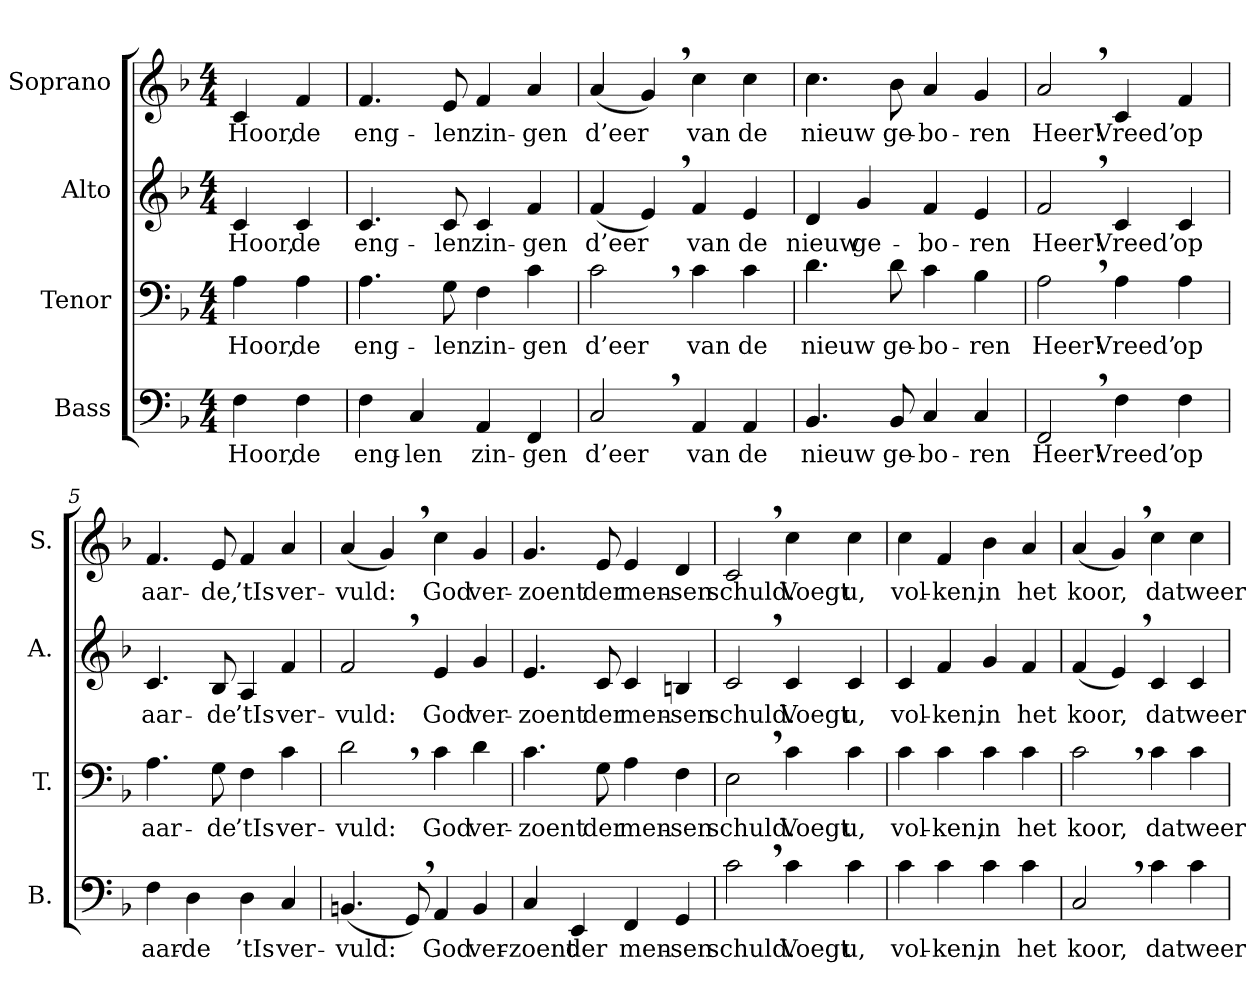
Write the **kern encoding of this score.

**kern	**text	**kern	**text	**kern	**text	**kern	**text
*part4	*part4	*part3	*part3	*part2	*part2	*part1	*part1
*staff4	*staff4	*staff3	*staff3	*staff2	*staff2	*staff1	*staff1
*I"Bass	*	*I"Tenor	*	*I"Alto	*	*I"Soprano	*
*I'B.	*	*I'T.	*	*I'A.	*	*I'S.	*
*clefF4	*	*clefF4	*	*clefG2	*	*clefG2	*
*k[b-]	*	*k[b-]	*	*k[b-]	*	*k[b-]	*
*M4/4	*	*M4/4	*	*M4/4	*	*M4/4	*
*MM110	*	*MM110	*	*MM110	*	*MM110	*
=	=	=	=	=	=	=	=
4F\	Hoor,	4A\	Hoor,	4c/	Hoor,	4c/	Hoor,
4F\	de	4A\	de	4c/	de	4f/	de
=1	=1	=1	=1	=1	=1	=1	=1
4F\	eng-	4.A\	eng-	4.c/	eng-	4.f/	eng-
4C/	-len	.	.	.	.	.	.
.	.	8G\	-len	8c/	-len	8e/	-len
4AA/	zin-	4F\	zin-	4c/	zin-	4f/	zin-
4FF/	-gen	4c\	-gen	4f/	-gen	4a/	-gen
=2	=2	=2	=2	=2	=2	=2	=2
2C,/	d’eer	2c,\	d’eer	(4f/	d’eer	(4a/	d’eer
.	.	.	.	4e,/)	.	4g,/)	.
4AA/	van	4c\	van	4f/	van	4cc\	van
4AA/	de	4c\	de	4e/	de	4cc\	de
=3	=3	=3	=3	=3	=3	=3	=3
4.BB-/	nieuw	4.d\	nieuw	4d/	nieuw	4.cc\	nieuw
.	.	.	.	4g/	ge-	.	.
8BB-/	ge-	8d\	ge-	.	.	8b-\	ge-
4C/	-bo-	4c\	-bo-	4f/	-bo-	4a/	-bo-
4C/	-ren	4B-\	-ren	4e/	-ren	4g/	-ren
!!LO:LB:g=z
=4	=4	=4	=4	=4	=4	=4	=4
2FF,/	Heer!	2A,\	Heer!	2f,/	Heer!	2a,/	Heer!
4F\	Vreed’	4A\	Vreed’	4c/	Vreed’	4c/	Vreed’
4F\	op	4A\	op	4c/	op	4f/	op
=5	=5	=5	=5	=5	=5	=5	=5
4F\	aar-	4.A\	aar-	4.c/	aar-	4.f/	aar-
4D\	-de	.	.	.	.	.	.
.	.	8G\	-de	8B-/	-de	8e/	-de,
4D\	’tIs	4F\	’tIs	4A/	’tIs	4f/	’tIs
4C/	ver-	4c\	ver-	4f/	ver-	4a/	ver-
=6	=6	=6	=6	=6	=6	=6	=6
(4.BBn/	-vuld:	2d,\	-vuld:	2f,/	-vuld:	(4a/	-vuld:
.	.	.	.	.	.	4g,/)	.
8GG,/)	.	.	.	.	.	.	.
4AA/	God	4c\	God	4e/	God	4cc\	God
4BB/	ver-	4d\	ver-	4g/	ver-	4g/	ver-
=7	=7	=7	=7	=7	=7	=7	=7
4C/	-zoent	4.c\	-zoent	4.e/	-zoent	4.g/	-zoent
4EE/	der	.	.	.	.	.	.
.	.	8G\	der	8c/	der	8e/	der
4FF/	men-	4A\	men-	4c/	men-	4e/	men-
4GG/	-sen	4F\	-sen	4Bn/	-sen	4d/	-sen
!!LO:PB:g=z
=8	=8	=8	=8	=8	=8	=8	=8
2c,\	schuld.	2E,\	schuld.	2c,/	schuld.	2c,/	schuld.
4c\	Voegt	4c\	Voegt	4c/	Voegt	4cc\	Voegt
4c\	u,	4c\	u,	4c/	u,	4cc\	u,
=9	=9	=9	=9	=9	=9	=9	=9
4c\	vol-	4c\	vol-	4c/	vol-	4cc\	vol-
4c\	-ken,	4c\	-ken,	4f/	-ken,	4f/	-ken,
4c\	in	4c\	in	4g/	in	4b-\	in
4c\	het	4c\	het	4f/	het	4a/	het
=10	=10	=10	=10	=10	=10	=10	=10
2C,/	koor,	2c,\	koor,	(4f/	koor,	(4a/	koor,
.	.	.	.	4e,/)	.	4g,/)	.
4c\	dat	4c\	dat	4c/	dat	4cc\	dat
4c\	weer-	4c\	weer-	4c/	weer-	4cc\	weer-
=	=	=	=	=	=	=	=
*-	*-	*-	*-	*-	*-	*-	*-
